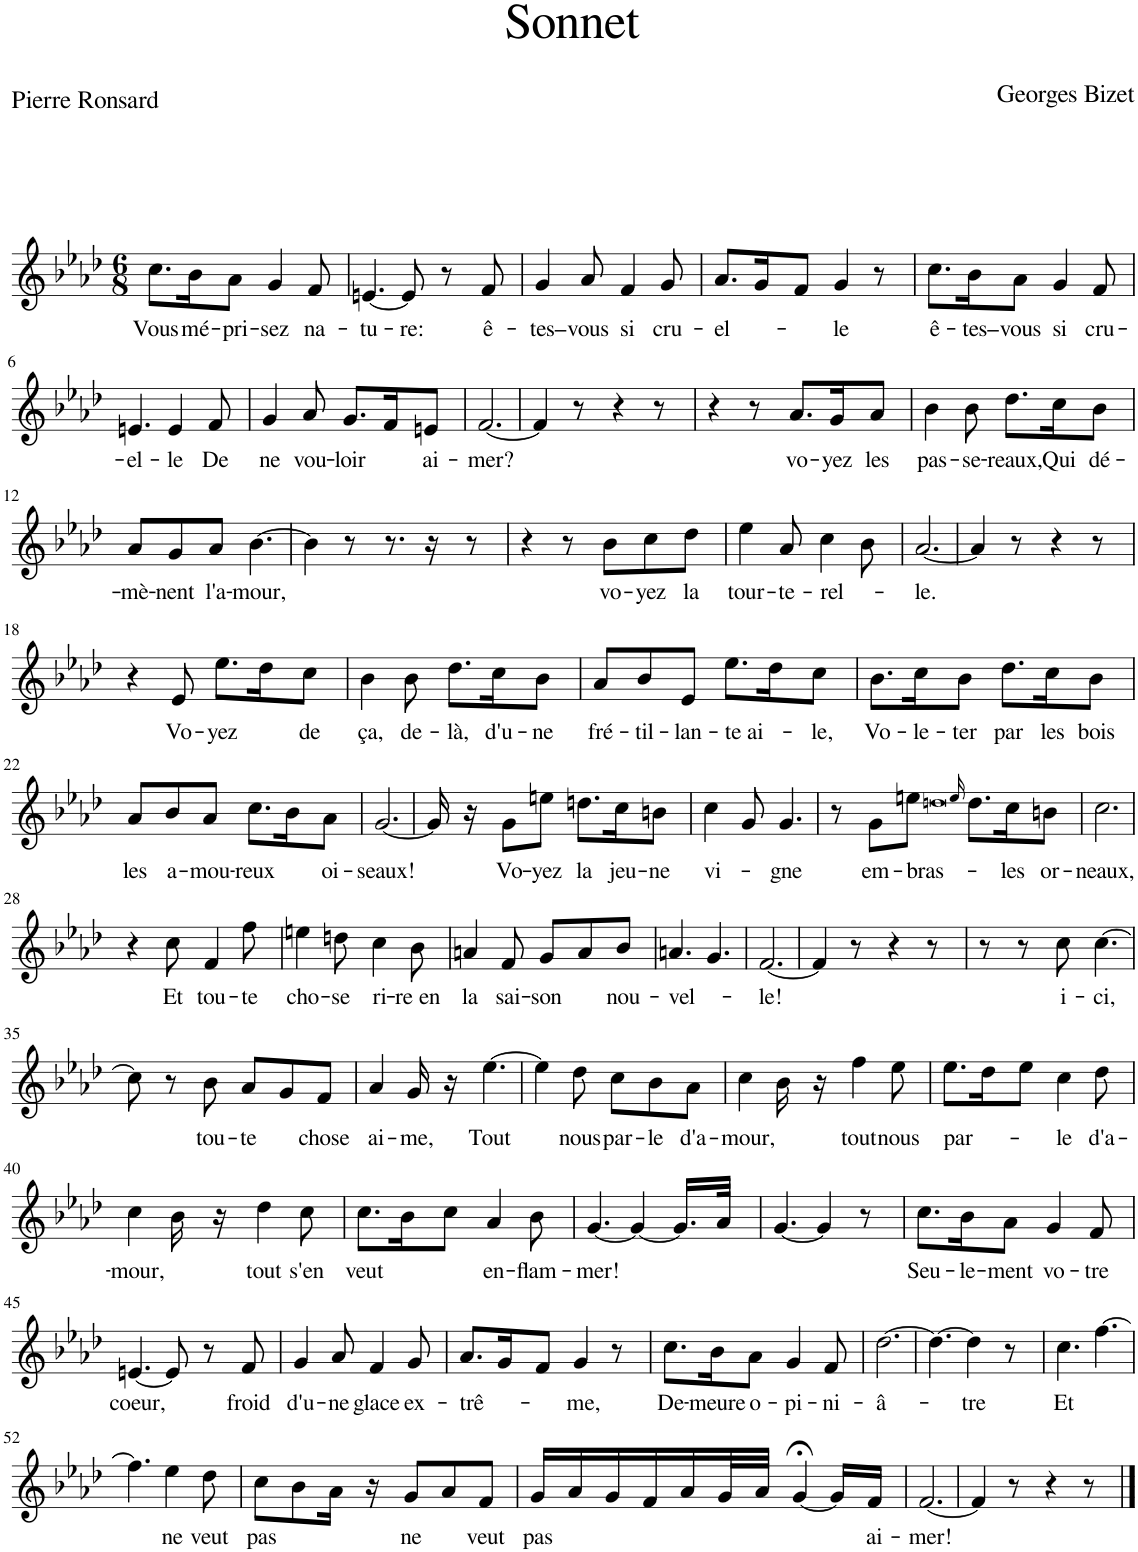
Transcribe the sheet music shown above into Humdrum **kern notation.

**kern	**text
*part1	*part1
*staff1	*staff1
*I"Piano	*
*I'Pno	*
*clefG2	*
*k[b-e-a-d-]	*
*M6/8	*
=1	=1
!	!LO:LY:b
8.cc\L	Vous
!	!LO:LY:b
16b-\K	mé-
!	!LO:LY:b
8a-\J	-pri-
!	!LO:LY:b
4g/	-sez
!	!LO:LY:b
8f/	na-
=2	=2
!	!LO:LY:b
[4.en/	-tu-
!	!LO:LY:b
8e/]	-re:
8r	.
!	!LO:LY:b
8f/	ê-
=3	=3
!	!LO:LY:b
4g/	-tes–
!	!LO:LY:b
8a-/	vous
!	!LO:LY:b
4f/	si
!	!LO:LY:b
8g/	cru-
=4	=4
!	!LO:LY:b
8.a-/L	-el-
16g/K	.
8f/J	.
!	!LO:LY:b
4g/	-le
8r	.
=5	=5
!	!LO:LY:b
8.cc\L	ê-
!	!LO:LY:b
16b-\K	-tes–
!	!LO:LY:b
8a-\J	vous
!	!LO:LY:b
4g/	si
!	!LO:LY:b
8f/	cru-
!!LO:LB:g=z
=6	=6
!	!LO:LY:b
4.en/	-el-
!	!LO:LY:b
4e/	-le
!	!LO:LY:b
8f/	De
=7	=7
!	!LO:LY:b
4g/	ne
!	!LO:LY:b
8a-/	vou-
!	!LO:LY:b
8.g/L	-loir
16f/K	.
!	!LO:LY:b
8en/J	ai-
=8	=8
!	!LO:LY:b
[2.f/	-mer?
=9	=9
4f/]	.
8r	.
4r	.
8r	.
=10	=10
4r	.
8r	.
!	!LO:LY:b
8.a-/L	vo-
!	!LO:LY:b
16g/K	-yez
!	!LO:LY:b
8a-/J	les
=11	=11
!	!LO:LY:b
4b-\	pas-
!	!LO:LY:b
8b-\	-se-
!	!LO:LY:b
8.dd-\L	-reaux,
!	!LO:LY:b
16cc\K	Qui
!	!LO:LY:b
8b-\J	dé-
!!LO:LB:g=z
=12	=12
!	!LO:LY:b
8a-/L	-mè-
!	!LO:LY:b
8g/	-nent
!	!LO:LY:b
8a-/J	l'a-
!	!LO:LY:b
[4.b-\	-mour,
=13	=13
4b-\]	.
8r	.
8.r	.
16r	.
8r	.
=14	=14
4r	.
8r	.
!	!LO:LY:b
8b-\L	vo-
!	!LO:LY:b
8cc\	-yez
!	!LO:LY:b
8dd-\J	la
=15	=15
!	!LO:LY:b
4ee-\	tour-
!	!LO:LY:b
8a-/	-te-
!	!LO:LY:b
4cc\	-rel-
8b-\	.
=16	=16
!	!LO:LY:b
[2.a-/	-le.
=17	=17
4a-/]	.
8r	.
4r	.
8r	.
!!LO:LB:g=z
=18	=18
4r	.
!	!LO:LY:b
8e-/	Vo-
!	!LO:LY:b
8.ee-\L	-yez
16dd-\K	.
!	!LO:LY:b
8cc\J	de
=19	=19
!	!LO:LY:b
4b-\	ça,
!	!LO:LY:b
8b-\	de-
!	!LO:LY:b
8.dd-\L	-là,
!	!LO:LY:b
16cc\K	d'u-
!	!LO:LY:b
8b-\J	-ne
=20	=20
!	!LO:LY:b
8a-/L	fré-
!	!LO:LY:b
8b-/	-til-
!	!LO:LY:b
8e-/J	-lan-
!	!LO:LY:b
8.ee-\L	-te ai-
16dd-\K	.
!	!LO:LY:b
8cc\J	-le,
=21	=21
!	!LO:LY:b
8.b-\L	Vo-
!	!LO:LY:b
16cc\K	-le-
!	!LO:LY:b
8b-\J	-ter
!	!LO:LY:b
8.dd-\L	par
!	!LO:LY:b
16cc\K	les
!	!LO:LY:b
8b-\J	bois
!!LO:LB:g=z
=22	=22
!	!LO:LY:b
8a-/L	les
!	!LO:LY:b
8b-/	a-
!	!LO:LY:b
8a-/J	-mou-
!	!LO:LY:b
8.cc\L	-reux
16b-\K	.
!	!LO:LY:b
8a-\J	oi-
=23	=23
!	!LO:LY:b
[2.g/	-seaux!
=24	=24
16g/]	.
16r	.
!	!LO:LY:b
8g\L	Vo-
!	!LO:LY:b
8een\J	-yez
!	!LO:LY:b
8.ddn\L	la
!	!LO:LY:b
16cc\K	jeu-
!	!LO:LY:b
8bn\J	-ne
=25	=25
!	!LO:LY:b
4cc\	vi-
8g/	.
!	!LO:LY:b
4.g/	-gne
=26	=26
8r	.
!	!LO:LY:b
8g\L	em-
!	!LO:LY:b
8een\J	-bras-
0qddn	.
16qee/	.
8.dd\L	.
!	!LO:LY:b
16cc\K	les
!	!LO:LY:b
8bn\J	or-
=27	=27
!	!LO:LY:b
2.cc\	-neaux,
!!LO:LB:g=z
=28	=28
4r	.
!	!LO:LY:b
8cc\	Et
!	!LO:LY:b
4f/	tou-
!	!LO:LY:b
8ff\	-te
=29	=29
!	!LO:LY:b
4een\	cho-
!	!LO:LY:b
8ddn\	-se
!	!LO:LY:b
4cc\	ri-
!	!LO:LY:b
8b-\	-re en
=30	=30
!	!LO:LY:b
4an/	la
!	!LO:LY:b
8f/	sai-
!	!LO:LY:b
8g/L	-son
8a/	.
!	!LO:LY:b
8b-/J	nou-
=31	=31
!	!LO:LY:b
4.an/	-vel-
4.g/	.
=32	=32
!	!LO:LY:b
[2.f/	-le!
=33	=33
4f/]	.
8r	.
4r	.
8r	.
=34	=34
8r	.
8r	.
!	!LO:LY:b
8cc\	i-
!	!LO:LY:b
[4.cc\	-ci,
!!LO:LB:g=z
=35	=35
8cc\]	.
8r	.
!	!LO:LY:b
8b-\	tou-
!	!LO:LY:b
8a-/L	-te
8g/	.
!	!LO:LY:b
8f/J	chose
=36	=36
!	!LO:LY:b
4a-/	ai-
!	!LO:LY:b
16g/	-me,
16r	.
!	!LO:LY:b
[4.ee-\	Tout
=37	=37
4ee-\]	.
!	!LO:LY:b
8dd-\	nous
!	!LO:LY:b
8cc\L	par-
!	!LO:LY:b
8b-\	-le
!	!LO:LY:b
8a-\J	d'a-
=38	=38
!	!LO:LY:b
4cc\	-mour,
16b-\	.
16r	.
!	!LO:LY:b
4ff\	tout
!	!LO:LY:b
8ee-\	nous
=39	=39
!	!LO:LY:b
8.ee-\L	par-
16dd-\K	.
8ee-\J	.
!	!LO:LY:b
4cc\	-le
!	!LO:LY:b
8dd-\	d'a-
!!LO:LB:g=z
=40	=40
!	!LO:LY:b
4cc\	-mour,
16b-\	.
16r	.
!	!LO:LY:b
4dd-\	tout
!	!LO:LY:b
8cc\	s'en
=41	=41
!	!LO:LY:b
8.cc\L	veut
16b-\K	.
8cc\J	.
!	!LO:LY:b
4a-/	en-
!	!LO:LY:b
8b-\	-flam-
=42	=42
!	!LO:LY:b
[4.g/	-mer!
4g/_	.
16.g/LL]	.
32a-/JJk	.
=43	=43
[4.g/	.
4g/]	.
8r	.
=44	=44
!	!LO:LY:b
8.cc\L	Seu-
!	!LO:LY:b
16b-\K	-le-
!	!LO:LY:b
8a-\J	-ment
!	!LO:LY:b
4g/	vo-
!	!LO:LY:b
8f/	-tre
!!LO:LB:g=z
=45	=45
!	!LO:LY:b
[4.en/	coeur,
8e/]	.
8r	.
!	!LO:LY:b
8f/	froid
=46	=46
!	!LO:LY:b
4g/	d'u-
!	!LO:LY:b
8a-/	-ne
!	!LO:LY:b
4f/	glace
!	!LO:LY:b
8g/	ex-
=47	=47
!	!LO:LY:b
8.a-/L	-trê-
16g/K	.
8f/J	.
!	!LO:LY:b
4g/	-me,
8r	.
=48	=48
!	!LO:LY:b
8.cc\L	De-
!	!LO:LY:b
16b-\K	-meure
!	!LO:LY:b
8a-\J	o-
!	!LO:LY:b
4g/	-pi-
!	!LO:LY:b
8f/	-ni-
=49	=49
!	!LO:LY:b
[2.dd-\	-â-
=50	=50
4.dd-\_	.
!	!LO:LY:b
4dd-\]	-tre
8r	.
=51	=51
!	!LO:LY:b
4.cc\	Et
[4.ff\	.
!!LO:LB:g=z
=52	=52
4.ff\]	.
!	!LO:LY:b
4ee-\	ne
!	!LO:LY:b
8dd-\	veut
=53	=53
!	!LO:LY:b
8cc\L	pas
8b-\	.
16a-\Jk	.
16r	.
!	!LO:LY:b
8g/L	ne
8a-/	.
!	!LO:LY:b
8f/J	veut
=54	=54
!	!LO:LY:b
16g/LL	pas
16a-/	.
16g/	.
16f/	.
16a-/	.
32g/L	.
32a-/JJJ	.
[4g;</	.
16g/LL]	.
!	!LO:LY:b
16f/JJ	ai-
=55	=55
!	!LO:LY:b
[2.f/	-mer!
=56	=56
4f/]	.
8r	.
4r	.
8r	.
==	==
*-	*-
